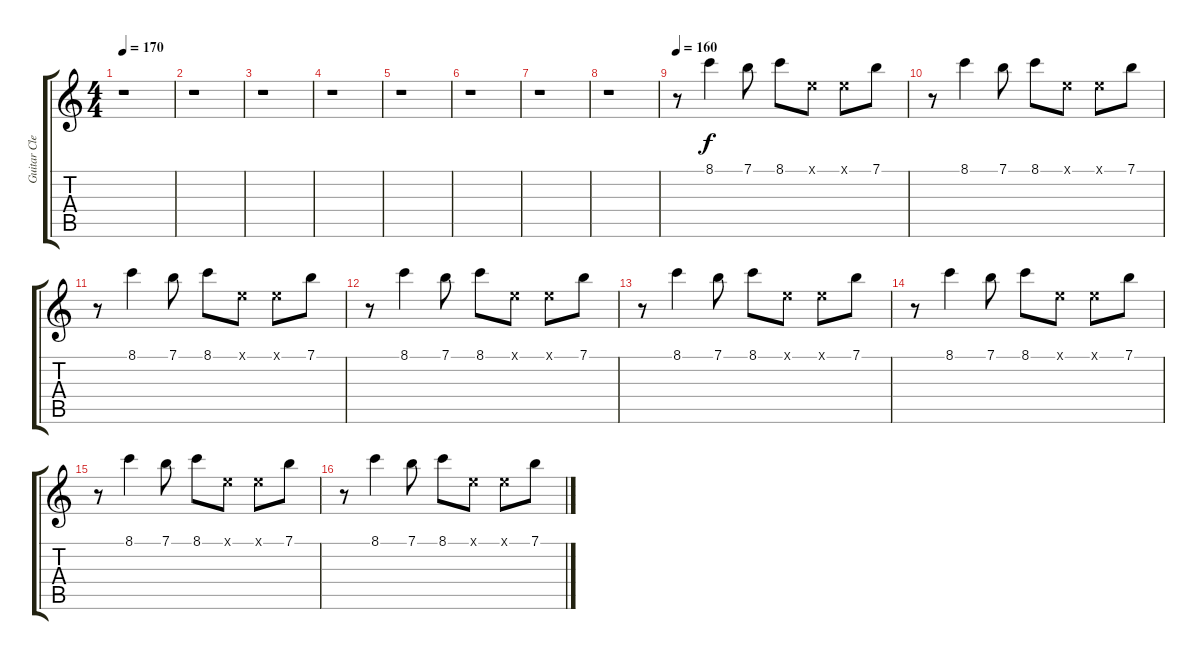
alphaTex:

\track ("Guitar Clean 2" "Guitar Cle") {instrument acousticguitarnylon}
\staff {score tabs}
\tuning (E4 B3 G3 D3 A2 E2) {hide}
\ts (4 4)
\tempo 170
\clef g2
\ks c
r.1{dy f} |
r.1 |
r.1 |
r.1 |
r.1 |
r.1 |
r.1 |
r.1 |
\tempo 160
r.8 8.1.4 7.1.8 8.1.8 0.1{x}.8 0.1{x}.8 7.1.8 |
r.8 8.1.4 7.1.8 8.1.8 0.1{x}.8 0.1{x}.8 7.1.8 |
r.8 8.1.4 7.1.8 8.1.8 0.1{x}.8 0.1{x}.8 7.1.8 |
r.8 8.1.4 7.1.8 8.1.8 0.1{x}.8 0.1{x}.8 7.1.8 |
r.8 8.1.4 7.1.8 8.1.8 0.1{x}.8 0.1{x}.8 7.1.8 |
r.8 8.1.4 7.1.8 8.1.8 0.1{x}.8 0.1{x}.8 7.1.8 |
r.8 8.1.4 7.1.8 8.1.8 0.1{x}.8 0.1{x}.8 7.1.8 |
r.8 8.1.4 7.1.8 8.1.8 0.1{x}.8 0.1{x}.8 7.1.8
